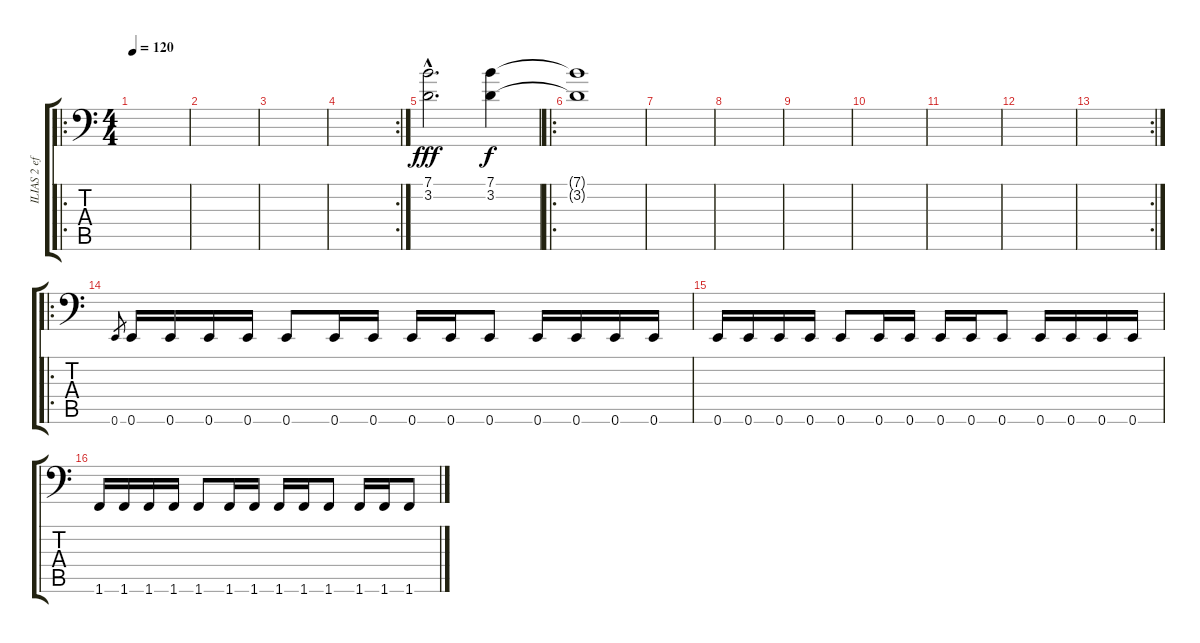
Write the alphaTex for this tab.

\track ("ILIAS 2 eff" "ILIAS 2 ef") {instrument synthbass1}
\staff {score tabs}
\tuning (E3 B2 G2 D2 A1 E1) {hide}
\ro
\ts (4 4)
\tempo 120
\clef f4
\ks c
|
|
|
\rc 2
|
(7.1{hac} 3.2{hac}).2{d dy fff instrument reversecymbal} (7.1 3.2).4{dy f} |
\ro
(7.1{t} 3.2{t}).1 |
|
|
|
|
|
|
\rc 2
|
\ro
0.6.8{gr} 0.6.16{volume 11 balance 8} 0.6.16 0.6.16 0.6.16 0.6.8 0.6.16 0.6.16 0.6.16 0.6.16 0.6.8 0.6.16 0.6.16 0.6.16 0.6.16 |
0.6.16 0.6.16 0.6.16 0.6.16 0.6.8 0.6.16 0.6.16 0.6.16 0.6.16 0.6.8 0.6.16 0.6.16 0.6.16 0.6.16 |
1.6.16 1.6.16 1.6.16 1.6.16 1.6.8 1.6.16 1.6.16 1.6.16 1.6.16 1.6.8 1.6.16 1.6.16 1.6.8
